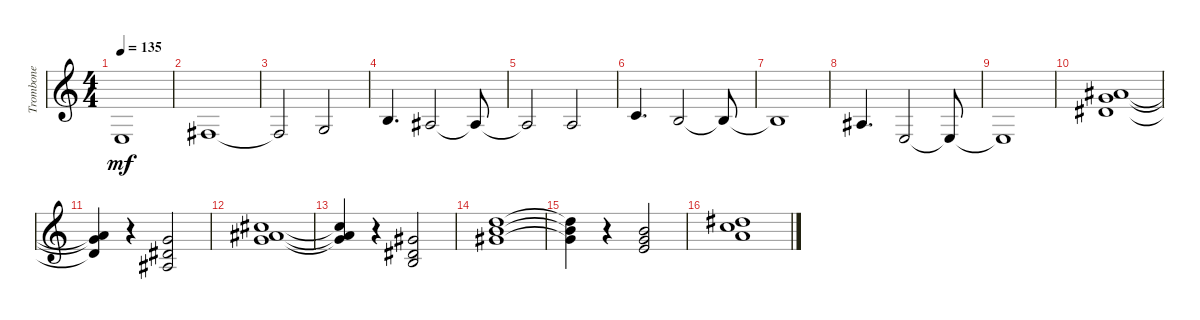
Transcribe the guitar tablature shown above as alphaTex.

\track ("Trombone" "Trombone") {instrument trombone}
\staff {score}
\tuning (E4 B3 G3 D3 A2 E2 B1) {hide}
\ts (4 4)
\tempo 135
\clef g2
\ks c
2.4{t}.1{dy mf} |
4.4.1 |
4.4{t}.2 0.3.2 |
0.2.4{d} 3.3.2 3.3{t}.8 |
3.3{t}.2 2.3.2 |
1.2.4{d} 0.2.2 0.2{t}.8 |
0.2{t}.1 |
3.3.4{d} 2.4.2 2.4{t}.8 |
2.4{t}.1 |
(6.1 8.2 8.3).1 |
(6.1{t} 8.2{t} 8.3{t}).4 r.4 (3.1 4.2 3.3).2 |
(9.1 8.2 15.3).1 |
(9.1{t} 8.2{t} 15.3{t}).4 r.4 (4.1 4.2 4.3).2 |
(10.1 12.2 13.3).1 |
(10.1{t} 12.2{t} 13.3{t}).4 r.4 (7.1 8.2 9.3).2 |
(11.1 13.2 14.3).1
